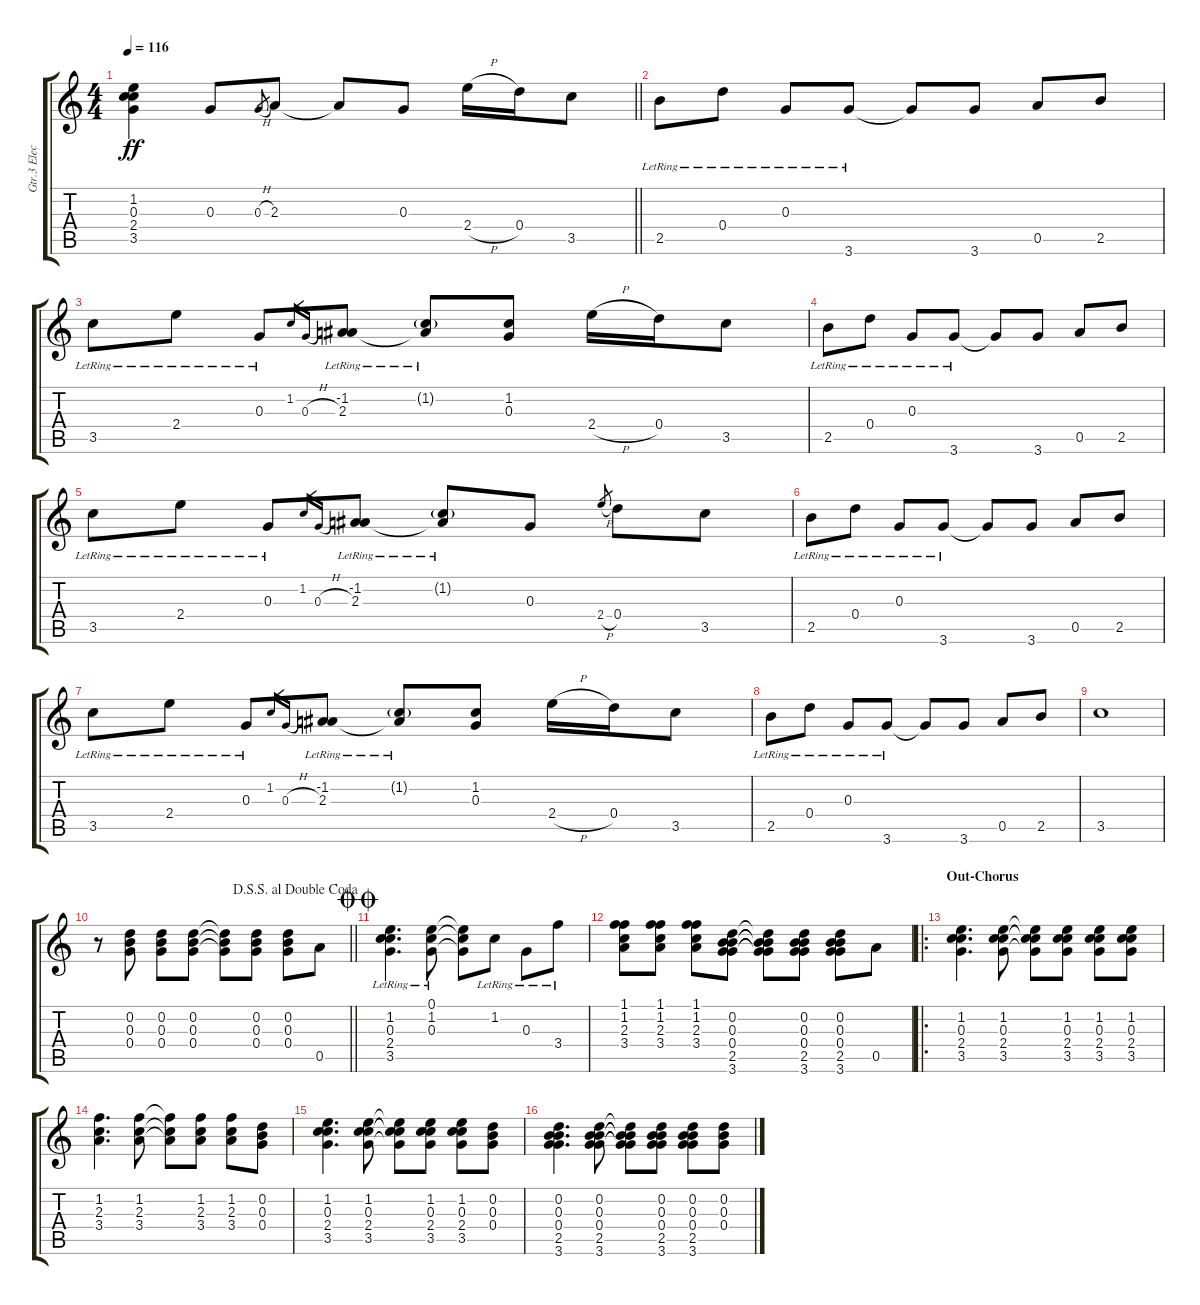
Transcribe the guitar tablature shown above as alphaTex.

\track ("Gtr.3 Electric Gtr (Clean) & Chorus" "Gtr.3 Elec") {instrument electricguitarclean}
\staff {score tabs}
\tuning (E4 B3 G3 D4 A3 E3) {hide}
\ts (4 4)
\tempo 116
\clef g2
\barLineRight lightlight
\ks c
(1.2 0.3 2.4 3.5).4{dy ff} 0.3.8 0.3{h}.8{gr} 2.3.8 2.3{t}.8 0.3.8 2.4{h}.16 0.4.16 3.5.8 |
2.5{lr}.8 0.4{lr}.8 0.3{lr}.8 3.6{lr}.8 3.6{t}.8 3.6.8 0.5.8 2.5.8 |
3.5{lr}.8 2.4{lr}.8 0.3{lr}.8 1.2.16{gr} 0.3{h}.16{gr} (-1.2 2.3{lr}).8 (1.2{g lr} 2.3{t}).8 (1.2 0.3).8 2.4{h}.16 0.4.16 3.5.8 |
2.5{lr}.8 0.4{lr}.8 0.3{lr}.8 3.6{lr}.8 3.6{t}.8 3.6.8 0.5.8 2.5.8 |
3.5{lr}.8 2.4{lr}.8 0.3{lr}.8 1.2.16{gr} 0.3{h}.16{gr} (-1.2 2.3{lr}).8 (1.2{g lr} 2.3{t}).8 0.3.8 2.4{h}.8{gr} 0.4.8 3.5.8 |
2.5{lr}.8 0.4{lr}.8 0.3{lr}.8 3.6{lr}.8 3.6{t}.8 3.6.8 0.5.8 2.5.8 |
3.5{lr}.8 2.4{lr}.8 0.3{lr}.8 1.2.16{gr} 0.3{h}.16{gr} (-1.2 2.3{lr}).8 (1.2{g lr} 2.3{t}).8 (1.2 0.3).8 2.4{h}.16 0.4.16 3.5.8 |
2.5{lr}.8 0.4{lr}.8 0.3{lr}.8 3.6{lr}.8 3.6{t}.8 3.6.8 0.5.8 2.5.8 |
3.5.1 |
\jump dalsegnosegnoaldoublecoda
\barLineRight lightlight
r.8 (0.2 0.3 0.4).8 (0.2 0.3 0.4).8 (0.2 0.3 0.4).8 (0.2{t} 0.3{t} 0.4{t}).8 (0.2 0.3 0.4).8 (0.2 0.3 0.4).8 0.5.8 |
\jump doublecoda
(1.2{lr} 0.3{lr} 2.4{lr} 3.5{lr}).4{d} (0.1{lr} 1.2{lr} 0.3{lr}).8 (0.1{t} 1.2{t} 0.3{t}).8 1.2{lr}.8 0.3{lr}.8 3.4{lr}.8 |
(1.1 1.2 2.3 3.4).8 (1.1 1.2 2.3 3.4).8 (1.1 1.2 2.3 3.4).8 (0.2 0.3 0.4 2.5 3.6).8 (0.2{t} 0.3{t} 0.4{t} 2.5{t} 3.6{t}).8 (0.2 0.3 0.4 2.5 3.6).8 (0.2 0.3 0.4 2.5 3.6).8 0.5.8 |
\ro
\section ("" "Out-Chorus")
(1.2 0.3 2.4 3.5).4{d} (1.2 0.3 2.4 3.5).8 (1.2{t} 0.3{t} 2.4{t} 3.5{t}).8 (1.2 0.3 2.4 3.5).8 (1.2 0.3 2.4 3.5).8 (1.2 0.3 2.4 3.5).8 |
(1.2 2.3 3.4).4{d} (1.2 2.3 3.4).8 (1.2{t} 2.3{t} 3.4{t}).8 (1.2 2.3 3.4).8 (1.2 2.3 3.4).8 (0.2 0.3 0.4).8 |
(1.2 0.3 2.4 3.5).4{d} (1.2 0.3 2.4 3.5).8 (1.2{t} 0.3{t} 2.4{t} 3.5{t}).8 (1.2 0.3 2.4 3.5).8 (1.2 0.3 2.4 3.5).8 (0.2 0.3 0.4).8 |
(0.2 0.3 0.4 2.5 3.6).4{d} (0.2 0.3 0.4 2.5 3.6).8 (0.2{t} 0.3{t} 0.4{t} 2.5{t} 3.6{t}).8 (0.2 0.3 0.4 2.5 3.6).8 (0.2 0.3 0.4 2.5 3.6).8 (0.2 0.3 0.4).8
